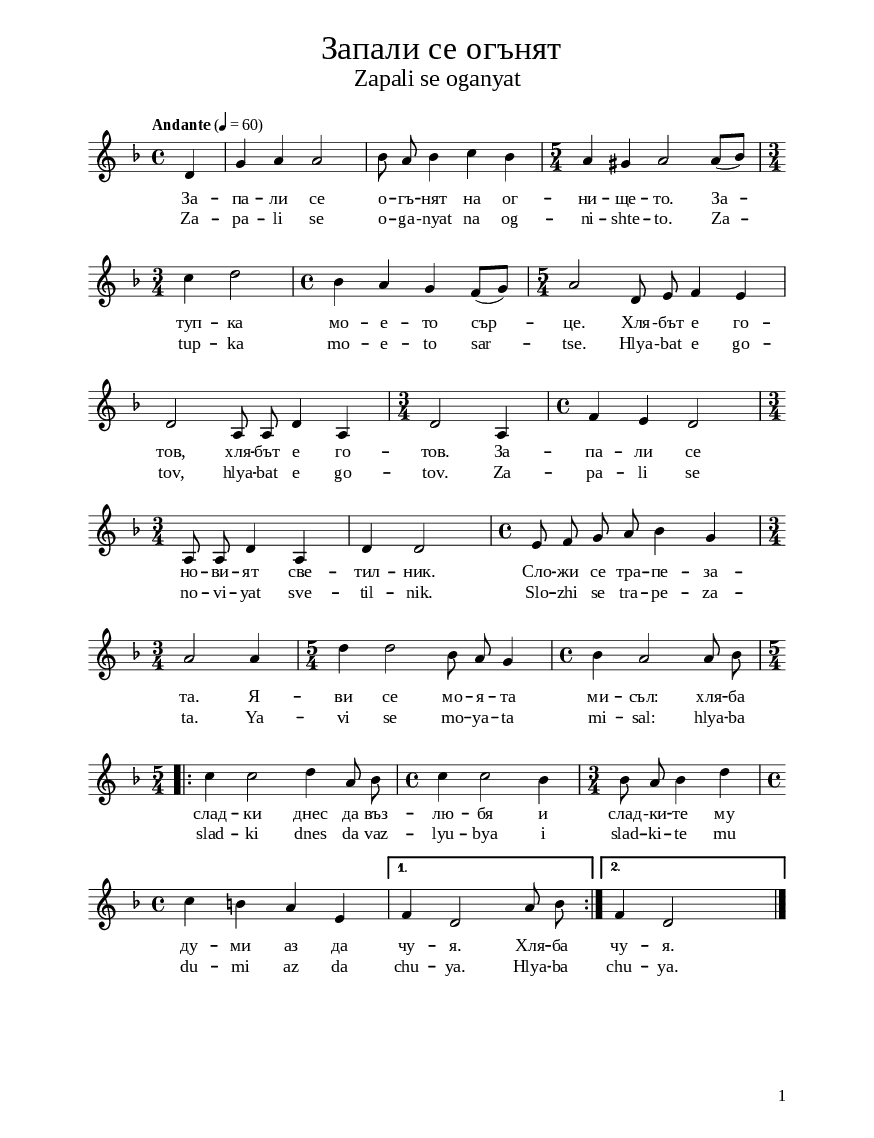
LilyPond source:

\version "2.22.1"

% include paper part and global functions
\include "include/globals.ily"

\bookpart {
  \include "include/bookpart-paper.ily"
  \score {
    \include "include/score-layout.ily"


    \new Voice \absolute  {
      \clef treble
      \key d \minor
      \time 4/4
      \tempoFunc "Andante" 4 "60"

      \autoBeamOff
      \partial 4

      d'4 | g'4 a' a'2 | bes'8 a' bes'4 c'' bes' | \time 5/4  a'4 gis' a'2 a'8 [( bes' )] \break |

      \time 3/4  c''4 d''2 | \time 4/4  bes'4 a' g' f'8 [( g' )] | \time 5/4  a'2 d'8 e' f'4 e' \break |

      \autoBeamOff d'2 a8 a d'4 a |  \time 3/4  d'2 a4 |  \time 4/4  f'4 e' d'2 \break |

      \time 3/4  a8 a d'4 a | d'4 d'2 | \time 4/4  e'8 f' g' a' bes'4 g' \break |

      \time 3/4  a'2 a'4 |  \time 5/4  d''4 d''2 bes'8 a' g'4 | \time 4/4  bes'4 a'2 a'8 bes' \break |

      \time 5/4  \repeat volta 2 {
        c''4 c''2 d''4 a'8 bes' | \time 4/4  c''4 c''2 bes'4 | \time 3/4  bes'8 a' bes'4 d'' \break |

        \time 4/4  c''4 b' a' e'
      } \alternative { { | f'4 d'2 a'8 bes' | } {  f'4 d'2 s4 } } \bar "|."
    }

    \addlyrics {
      За -- па --
      ли се о -- гъ -- нят на ог -- ни -- ще -- то.
      За -- туп -- ка мо -- е -- то сър -- це. Хля --
      "-бът" е го -- тов, хля -- бът е го -- тов. За --
      па -- ли се но -- ви -- ят све -- тил -- ник.
      Сло -- жи се тра -- пе -- за -- та. Я -- ви се
      мо -- я -- та ми -- съл: хля -- ба слад -- ки
      днес да въз -- лю -- бя и слад -- "-ки" -- те му
      ду -- ми аз да чу -- я. Хля -- ба чу -- я.
    }

    \addlyrics {
      Za -- pa --
      li se o -- ga -- "-nyat" na og -- ni -- shte -- to.
      Za -- tup -- ka mo -- e -- to sar -- tse. Hlya --
      "-bat" e go -- tov, hlya -- bat e go -- tov. Za --
      pa -- li se no -- vi -- yat sve -- til -- nik.
      Slo -- zhi se tra -- pe -- za -- ta. Ya -- vi se
      mo -- ya -- ta mi -- sal: hlya -- ba slad -- ki
      dnes da vaz -- lyu -- bya i slad -- ki -- te mu
      du -- mi az da chu -- ya. Hlya -- ba chu -- ya.
    }


    \header {
      title = \titleFunc " Запали се огънят" "Zapali se oganyat"
    }

    \midi{}

  } % score

  %\markup \dc-one "D.C."
  %

  % include foreign translation(s) of the song
  \pageBreak
  \version "2.24.1"

\markup \fill-line { \fontsize #deTitleFontSize "Das Feuer entzündete sich" }
\markup \null
\markup \null
\markup \fontsize #deCoupletFontSize {
  \hspace #10
  \override #`(baseline-skip . ,deCoupletBaselineSkip)

  \column {
    \line { " " Es wurde entzündet das Feuer der Feuerstelle.  }

    \line { " " Zu schlagen begann mein Herz.}
    \line { " " Das Brot ist bereit, das Brot ist bereit, }
    \line { " " }

    \line { " " Der neue Leuchter wurde angezündet.  }

    \line { " "Die Tafel wurde gedeckt. }
    \line { " " Mein Gedanke leuchtete auf:  }

    \line { " "Möge ich heute das köstliche Brot lieben }

    \line { " "und seine süßen Worte hören.}
    \line { " "Möge ich heute das köstliche Brot lieben }

    \line { " "und seine süßen Worte hören.}


  }


}


} % bookpart
